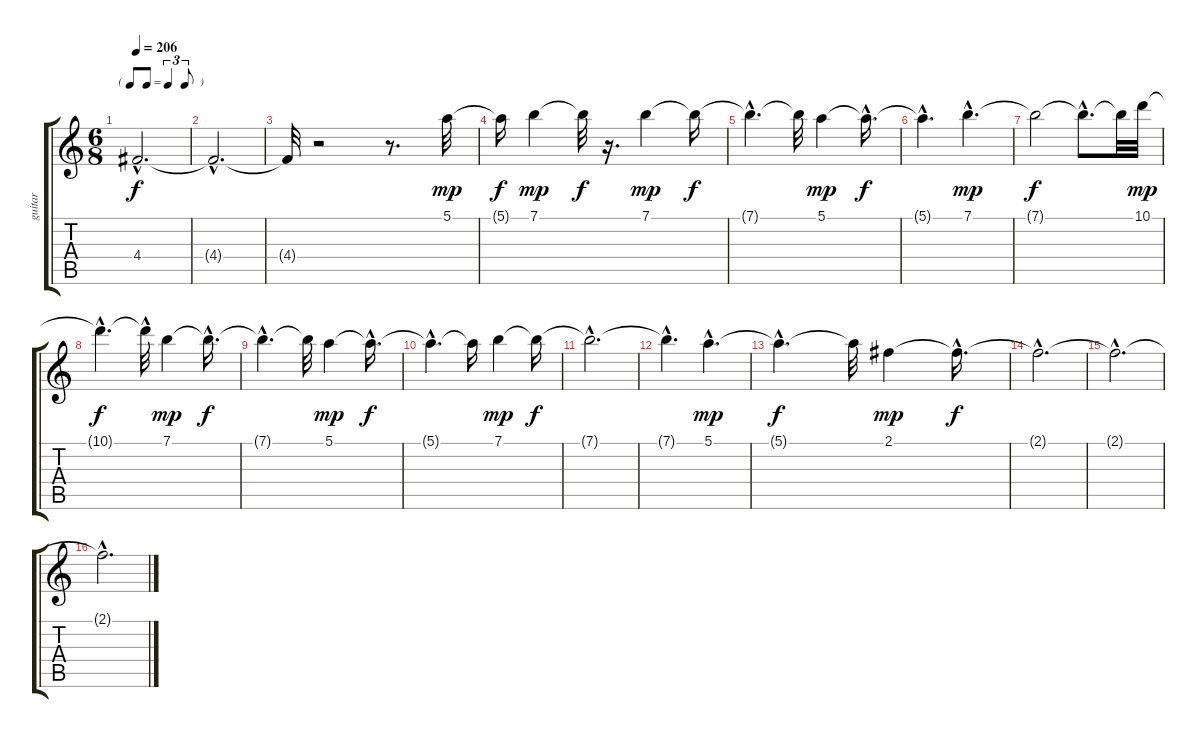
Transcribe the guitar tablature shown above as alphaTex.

\track ("guitar" "guitar") {instrument distortionguitar}
\staff {score tabs}
\tuning (E4 B3 G3 D3 A2 E2) {hide}
\ts (6 8)
\tf triplet8th
\tempo 206
\clef g2
\ks c
4.4{hac t}.2{d dy f} |
4.4{hac t}.2{d} |
4.4{t}.32 r.2 r.8{d} 5.1.32{dy mp} |
5.1{t}.16{dy f} 7.1.4{dy mp} 7.1{t}.32{dy f} r.16{d} 7.1.4{dy mp} 7.1{t}.16{dy f} |
7.1{hac t}.4{d} 7.1{t}.32 5.1.4{dy mp} 5.1{hac t}.16{d dy f} |
5.1{hac t}.4{d} 7.1{hac}.4{d dy mp} |
7.1{t}.2{dy f} 7.1{hac t}.8{d} 7.1{t}.32 10.1.32{dy mp} |
10.1{hac t}.4{d dy f} 10.1{hac t}.32 7.1.4{dy mp} 7.1{hac t}.16{d dy f} |
7.1{hac t}.4{d} 7.1{t}.32 5.1.4{dy mp} 5.1{hac t}.16{d dy f} |
5.1{hac t}.4{d} 5.1{t}.16 7.1.4{dy mp} 7.1{t}.16{dy f} |
7.1{hac t}.2{d} |
7.1{hac t}.4{d} 5.1{hac}.4{d dy mp} |
5.1{hac t}.4{d dy f} 5.1{t}.32 2.1.4{dy mp} 2.1{hac t}.16{d dy f} |
2.1{hac t}.2{d} |
2.1{hac t}.2{d} |
2.1{hac t}.2{d}
